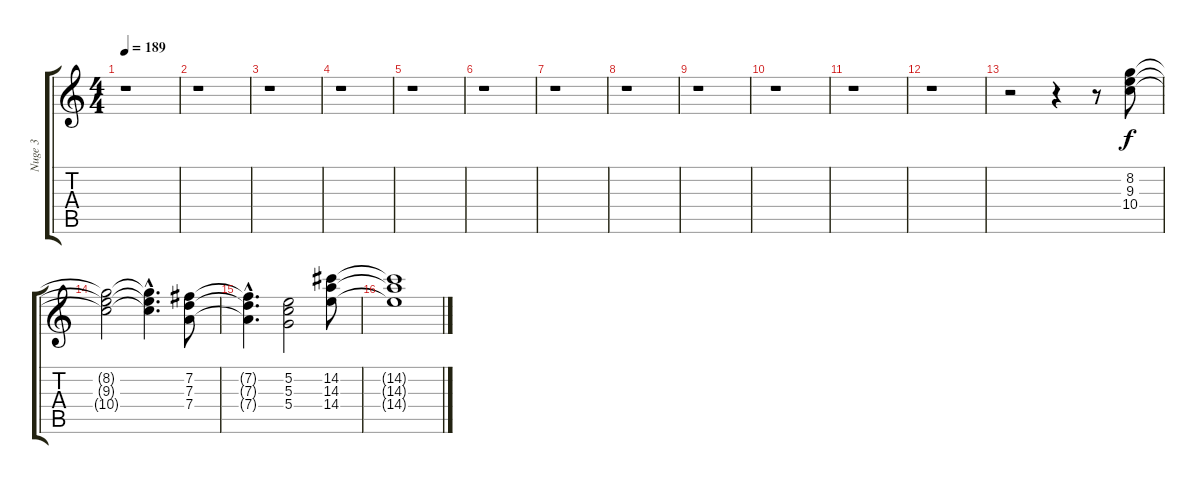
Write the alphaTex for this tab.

\track ("Nuge 3" "Nuge 3") {instrument overdrivenguitar}
\staff {score tabs}
\tuning (E4 B3 G3 D3 A2 E2) {hide}
\ts (4 4)
\tempo 189
\clef g2
\ks c
r.1{dy f} |
r.1 |
r.1 |
r.1 |
r.1 |
r.1 |
r.1 |
r.1 |
r.1 |
r.1 |
r.1 |
r.1 |
r.2 r.4 r.8 (8.2 9.3 10.4).8 |
(8.2{t} 9.3{t} 10.4{t}).2 (8.2{hac t} 9.3{hac t} 10.4{hac t}).4{d} (7.2 7.3 7.4).8 |
(7.2{hac t} 7.3{hac t} 7.4{hac t}).4{d} (5.2 5.3 5.4).2 (14.2 14.3 14.4).8 |
(14.2{t} 14.3{t} 14.4{t}).1
